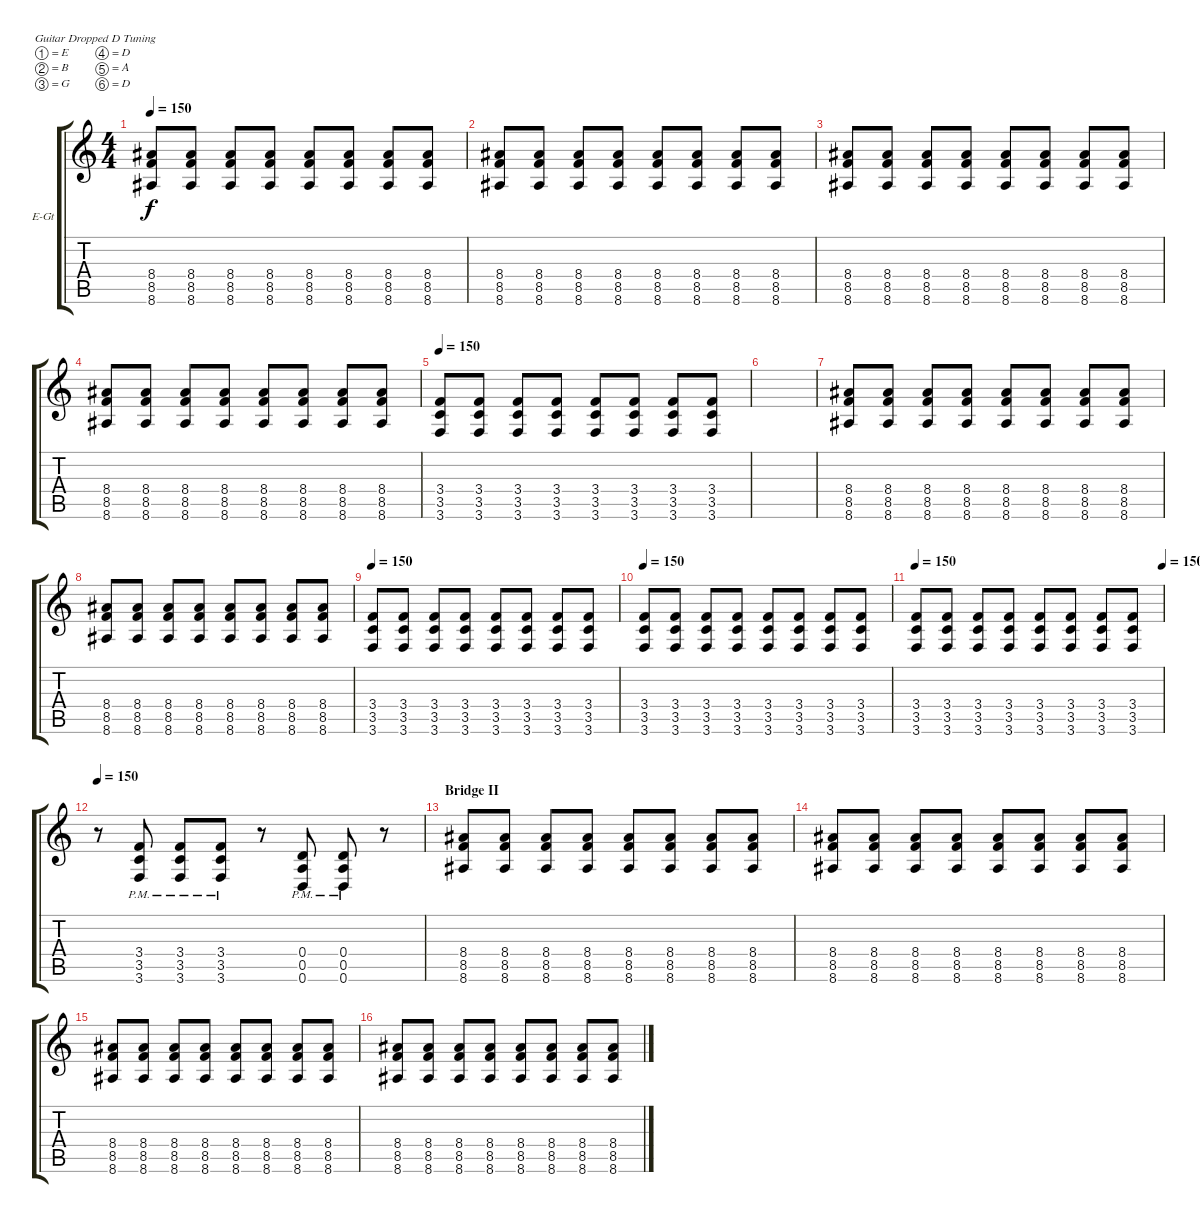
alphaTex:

\bracketExtendMode groupsimilarinstruments
\firstSystemTrackNameOrientation horizontal
\otherSystemsTrackNameOrientation horizontal
\track ("Nick Miller" "E-Gt") {instrument distortionguitar}
\staff {score tabs}
\tuning (E4 B3 G3 D3 A2 D2)
\ts (4 4)
\tempo 150
\clef g2
\ks c
(8.4 8.5 8.6).8{dy f} (8.4 8.5 8.6).8 (8.4 8.5 8.6).8 (8.4 8.5 8.6).8 (8.4 8.5 8.6).8 (8.4 8.5 8.6).8 (8.4 8.5 8.6).8 (8.4 8.5 8.6).8 |
(8.4 8.5 8.6).8 (8.4 8.5 8.6).8 (8.4 8.5 8.6).8 (8.4 8.5 8.6).8 (8.4 8.5 8.6).8 (8.4 8.5 8.6).8 (8.4 8.5 8.6).8 (8.4 8.5 8.6).8 |
(8.4 8.5 8.6).8 (8.4 8.5 8.6).8 (8.4 8.5 8.6).8 (8.4 8.5 8.6).8 (8.4 8.5 8.6).8 (8.4 8.5 8.6).8 (8.4 8.5 8.6).8 (8.4 8.5 8.6).8 |
(8.4 8.5 8.6).8 (8.4 8.5 8.6).8 (8.4 8.5 8.6).8 (8.4 8.5 8.6).8 (8.4 8.5 8.6).8 (8.4 8.5 8.6).8 (8.4 8.5 8.6).8 (8.4 8.5 8.6).8 |
\tempo 150
(3.4 3.5 3.6).8 (3.4 3.5 3.6).8 (3.4 3.5 3.6).8 (3.4 3.5 3.6).8 (3.4 3.5 3.6).8 (3.4 3.5 3.6).8 (3.4 3.5 3.6).8 (3.4 3.5 3.6).8 |
|
(8.4 8.5 8.6).8 (8.4 8.5 8.6).8 (8.4 8.5 8.6).8 (8.4 8.5 8.6).8 (8.4 8.5 8.6).8 (8.4 8.5 8.6).8 (8.4 8.5 8.6).8 (8.4 8.5 8.6).8 |
(8.4 8.5 8.6).8 (8.4 8.5 8.6).8 (8.4 8.5 8.6).8 (8.4 8.5 8.6).8 (8.4 8.5 8.6).8 (8.4 8.5 8.6).8 (8.4 8.5 8.6).8 (8.4 8.5 8.6).8 |
\tempo 150
(3.4 3.5 3.6).8 (3.4 3.5 3.6).8 (3.4 3.5 3.6).8 (3.4 3.5 3.6).8 (3.4 3.5 3.6).8 (3.4 3.5 3.6).8 (3.4 3.5 3.6).8 (3.4 3.5 3.6).8 |
\tempo 150
(3.4 3.5 3.6).8 (3.4 3.5 3.6).8 (3.4 3.5 3.6).8 (3.4 3.5 3.6).8 (3.4 3.5 3.6).8 (3.4 3.5 3.6).8 (3.4 3.5 3.6).8 (3.4 3.5 3.6).8 |
\tempo 150
\tempo (150 1)
(3.4 3.5 3.6).8 (3.4 3.5 3.6).8 (3.4 3.5 3.6).8 (3.4 3.5 3.6).8 (3.4 3.5 3.6).8 (3.4 3.5 3.6).8 (3.4 3.5 3.6).8 (3.4 3.5 3.6).8 |
\tempo 150
r.8 (3.4{pm} 3.5{pm} 3.6{pm}).8 (3.4{pm} 3.5{pm} 3.6{pm}).8 (3.4{pm} 3.5{pm} 3.6{pm}).8 r.8 (0.4{pm} 0.5{pm} 0.6{pm}).8 (0.4{pm} 0.5{pm} 0.6{pm}).8 r.8 |
\section ("" "Bridge II")
(8.4 8.5 8.6).8 (8.4 8.5 8.6).8 (8.4 8.5 8.6).8 (8.4 8.5 8.6).8 (8.4 8.5 8.6).8 (8.4 8.5 8.6).8 (8.4 8.5 8.6).8 (8.4 8.5 8.6).8 |
(8.4 8.5 8.6).8 (8.4 8.5 8.6).8 (8.4 8.5 8.6).8 (8.4 8.5 8.6).8 (8.4 8.5 8.6).8 (8.4 8.5 8.6).8 (8.4 8.5 8.6).8 (8.4 8.5 8.6).8 |
(8.4 8.5 8.6).8 (8.4 8.5 8.6).8 (8.4 8.5 8.6).8 (8.4 8.5 8.6).8 (8.4 8.5 8.6).8 (8.4 8.5 8.6).8 (8.4 8.5 8.6).8 (8.4 8.5 8.6).8 |
(8.4 8.5 8.6).8 (8.4 8.5 8.6).8 (8.4 8.5 8.6).8 (8.4 8.5 8.6).8 (8.4 8.5 8.6).8 (8.4 8.5 8.6).8 (8.4 8.5 8.6).8 (8.4 8.5 8.6).8
